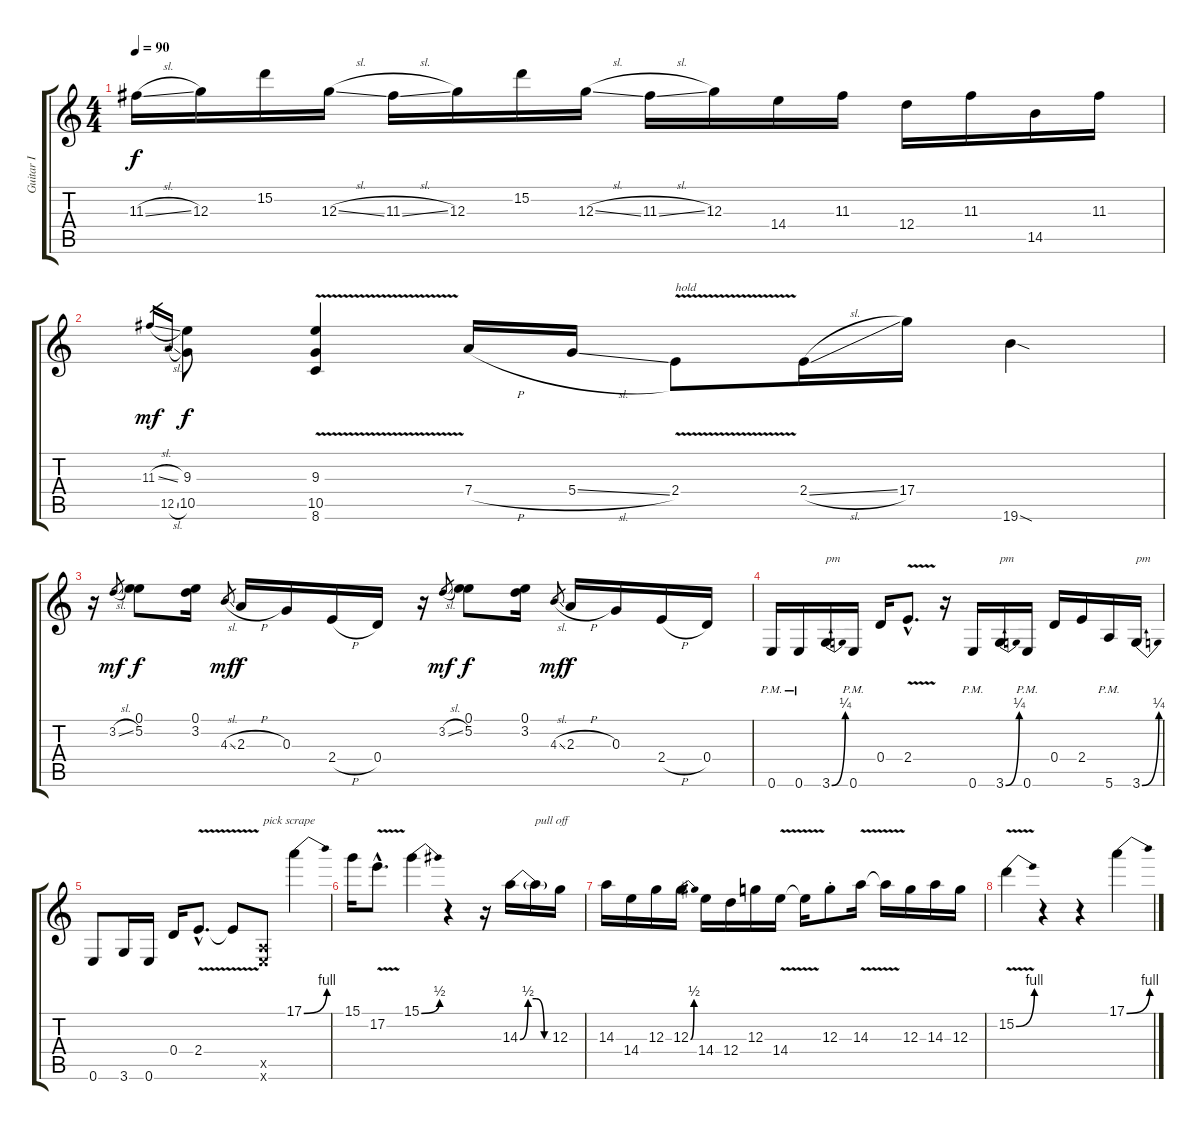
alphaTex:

\track ("Guitar I" "Guitar I") {instrument overdrivenguitar}
\staff {score tabs}
\tuning (E4 B3 G3 D3 A2 E2) {hide}
\ts (4 4)
\tempo 90
\clef g2
\ks c
11.3{sl}.16{dy f} 12.3.16 15.2.16 12.3{sl}.16 11.3{sl}.16 12.3.16 15.2.16 12.3{sl}.16 11.3{sl}.16 12.3.16 14.4.16 11.3.16 12.4.16 11.3.16 14.5.16 11.3.16 |
11.3{sl}.16{gr dy mf} 12.5{sl}.16{gr} (9.3 10.5).8{dy f} (9.3{v} 10.5{v} 8.6{v}).4 7.4{h}.16 5.4{sl}.16 2.4{v}.8{txt "hold"} 2.4{sl}.16 17.4.16 19.6{sod}.4 |
r.16 3.2{sl}.8{gr dy mf} (0.1 5.2).8{dy f} (0.1 3.2).16 4.3{sl}.8{gr dy mf} 2.3{h}.16{dy f} 0.3.16 2.4{h}.16 0.4.16 r.16 3.2{sl}.8{gr dy mf} (0.1 5.2).8{dy f} (0.1 3.2).16 4.3{sl}.8{gr dy mf} 2.3{h}.16{dy f} 0.3.16 2.4{h}.16 0.4.16 |
0.6{pm}.16 0.6{pm}.16 3.6{be (bend 0 0 60 1)}.16{txt "pm"} 0.6{pm}.16 0.4.16 2.4{v hac}.8{d} r.16 0.6{pm}.16 3.6{be (bend 0 0 60 1)}.16{txt "pm"} 0.6{pm}.16 0.4.16 2.4.16 5.6{pm}.16 3.6{be (bend 0 0 60 1)}.16{txt "pm"} |
0.6.8 3.6.16 0.6.16 0.4.16 2.4{v hac}.8{d} 2.4{t}.8 (0.5{x} 0.6{x}).8{txt "pick scrape"} 17.1{be (bend 0 0 60 4)}.4 |
15.1.16 17.2{v hac}.8{d} 15.1{be (bend 0 0 60 2)}.4 r.4 r.16 14.3{be (custom 0 0 15 2 30 2 45 0 60 0)}.16 14.3{t}.16{txt "pull off"} 12.3.16 |
14.3.16 14.4.16 12.3.16 12.3{be (bend 0 0 60 2)}.16 14.4.16 12.4.16 12.3.16 14.4{v}.16 14.4{t}.16 12.3{st}.8 14.3{v}.16 14.3{t}.16 12.3.16 14.3.16 12.3.16 |
15.2{be (bend 0 0 60 4) v}.4 r.4 r.4 17.1{be (bend 0 0 60 4)}.4
